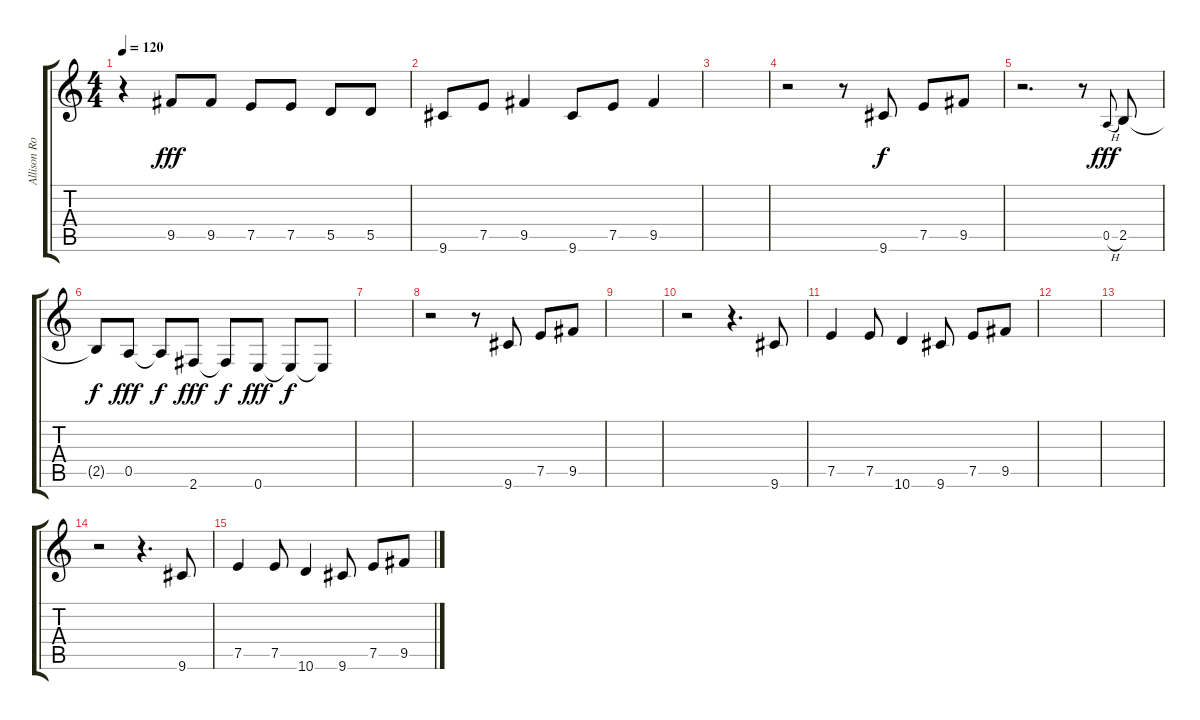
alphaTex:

\track ("Allison Robertson (Lead)" "Allison Ro") {instrument distortionguitar}
\staff {score tabs}
\tuning (E4 B3 G3 D3 A2 E2) {hide}
\ts (4 4)
\tempo 120
\clef g2
\ks c
r.4{dy fff} 9.5.8 9.5.8 7.5.8 7.5.8 5.5.8 5.5.8 |
9.6.8 7.5.8 9.5.4 9.6.8 7.5.8 9.5.4 |
|
r.2 r.8 9.6.8{dy f} 7.5.8 9.5.8 |
r.2{d} r.8 0.5{h}.8{gr onbeat dy fff} 2.5.8 |
2.5{t}.8{dy f} 0.5.8{dy fff} 0.5{t}.8{dy f} 2.6.8{dy fff} 2.6{t}.8{dy f} 0.6.8{dy fff} 0.6{t}.8{dy f} 0.6{t}.8 |
|
r.2 r.8 9.6.8 7.5.8 9.5.8 |
|
r.2 r.4{d} 9.6.8 |
7.5.4 7.5.8 10.6.4 9.6.8 7.5.8 9.5.8 |
|
|
r.2 r.4{d} 9.6.8 |
7.5.4 7.5.8 10.6.4 9.6.8 7.5.8 9.5.8
